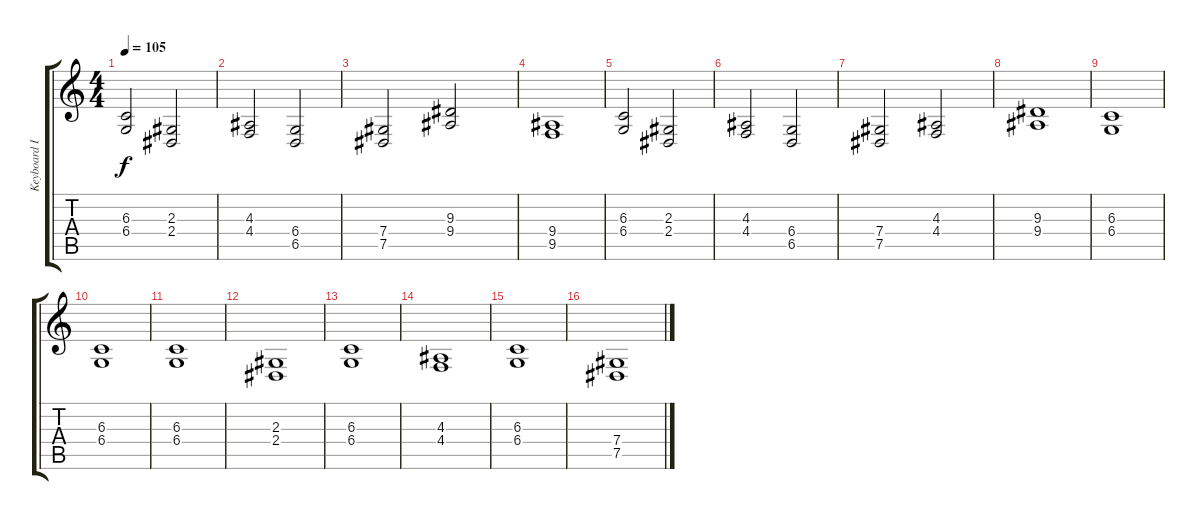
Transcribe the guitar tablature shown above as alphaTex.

\track ("Keyboard II" "Keyboard I") {instrument stringensemble1}
\staff {score tabs}
\tuning (Eb4 Bb3 Gb3 Db3 Ab2 Eb2) {hide}
\ts (4 4)
\tempo 105
\clef g2
\ks c
(6.3 6.4).2{dy f instrument stringensemble1} (2.3 2.4).2 |
(4.3 4.4).2 (6.4 6.5).2 |
(7.4 7.5).2 (9.3 9.4).2 |
(9.4 9.5).1 |
(6.3 6.4).2 (2.3 2.4).2 |
(4.3 4.4).2 (6.4 6.5).2 |
(7.4 7.5).2 (4.3 4.4).2 |
(9.3 9.4).1 |
(6.3 6.4).1 |
(6.3 6.4).1 |
(6.3 6.4).1 |
(2.3 2.4).1 |
(6.3 6.4).1 |
(4.3 4.4).1 |
(6.3 6.4).1 |
(7.4 7.5).1
